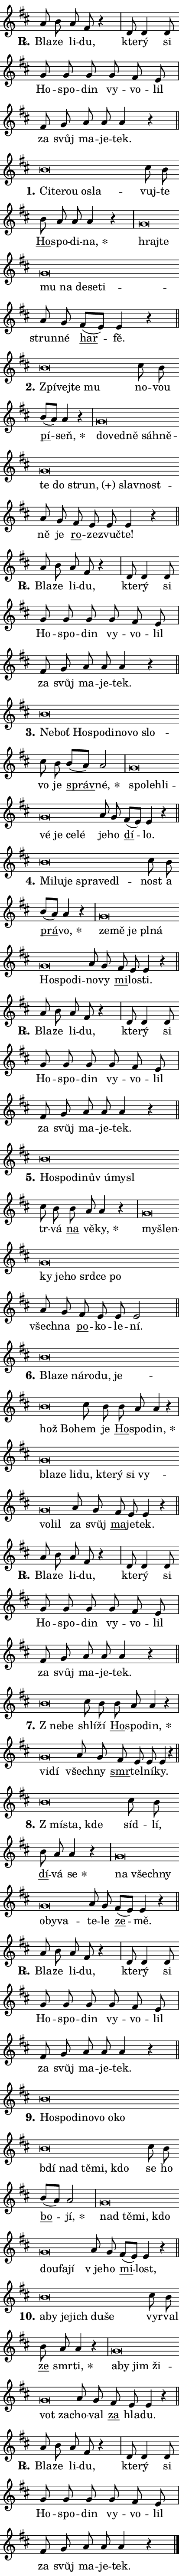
\version "2.22.1"
\header { tagline = "" }
\paper {
  indent = 0\cm
  top-margin = 0\cm
  right-margin = 0\cm
  bottom-margin = 0\cm
  left-margin = 0\cm
  paper-width = 7\cm
  page-breaking = #ly:one-page-breaking
  system-system-spacing.basic-distance = #11
  score-system-spacing.basic-distance = #11
  ragged-last = ##f
}


%% Author: Thomas Morley
%% https://lists.gnu.org/archive/html/lilypond-user/2020-05/msg00002.html
#(define (line-position grob)
"Returns position of @var[grob} in current system:
   @code{'start}, if at first time-step
   @code{'end}, if at last time-step
   @code{'middle} otherwise
"
  (let* ((col (ly:item-get-column grob))
         (ln (ly:grob-object col 'left-neighbor))
         (rn (ly:grob-object col 'right-neighbor))
         (col-to-check-left (if (ly:grob? ln) ln col))
         (col-to-check-right (if (ly:grob? rn) rn col))
         (break-dir-left
           (and
             (ly:grob-property col-to-check-left 'non-musical #f)
             (ly:item-break-dir col-to-check-left)))
         (break-dir-right
           (and
             (ly:grob-property col-to-check-right 'non-musical #f)
             (ly:item-break-dir col-to-check-right))))
        (cond ((eqv? 1 break-dir-left) 'start)
              ((eqv? -1 break-dir-right) 'end)
              (else 'middle))))

#(define (tranparent-at-line-position vctor)
  (lambda (grob)
  "Relying on @code{line-position} select the relevant enry from @var{vctor}.
Used to determine transparency,"
    (case (line-position grob)
      ((end) (not (vector-ref vctor 0)))
      ((middle) (not (vector-ref vctor 1)))
      ((start) (not (vector-ref vctor 2))))))

noteHeadBreakVisibility =
#(define-music-function (break-visibility)(vector?)
"Makes @code{NoteHead}s transparent relying on @var{break-visibility}"
#{
  \override NoteHead.transparent =
    #(tranparent-at-line-position break-visibility)
#})

#(define delete-ledgers-for-transparent-note-heads
  (lambda (grob)
    "Reads whether a @code{NoteHead} is transparent.
If so this @code{NoteHead} is removed from @code{'note-heads} from
@var{grob}, which is supposed to be @code{LedgerLineSpanner}.
As a result ledgers are not printed for this @code{NoteHead}"
    (let* ((nhds-array (ly:grob-object grob 'note-heads))
           (nhds-list
             (if (ly:grob-array? nhds-array)
                 (ly:grob-array->list nhds-array)
                 '()))
           ;; Relies on the transparent-property being done before
           ;; Staff.LedgerLineSpanner.after-line-breaking is executed.
           ;; This is fragile ...
           (to-keep
             (remove
               (lambda (nhd)
                 (ly:grob-property nhd 'transparent #f))
               nhds-list)))
      ;; TODO find a better method to iterate over grob-arrays, similiar
      ;; to filter/remove etc for lists
      ;; For now rebuilt from scratch
      (set! (ly:grob-object grob 'note-heads)  '())
      (for-each
        (lambda (nhd)
          (ly:pointer-group-interface::add-grob grob 'note-heads nhd))
        to-keep))))

hideNotes = {
  \noteHeadBreakVisibility #begin-of-line-visible
}
unHideNotes = {
  \noteHeadBreakVisibility #all-visible
}

% work-around for resetting accidentals
% https://lilypond.org/doc/v2.23/Documentation/notation/displaying-rhythms#unmetered-music
cadenzaMeasure = {
  \cadenzaOff
  \partial 1024 s1024
  \cadenzaOn
}

#(define-markup-command (accent layout props text) (markup?)
  "Underline accented syllable"
  (interpret-markup layout props
    #{\markup \override #'(offset . 4.3) \underline { #text }#}))

responsum = \markup \concat {
  "R" \hspace #-1.05 \path #0.1 #'((moveto 0 0.07) (lineto 0.9 0.8)) \hspace #0.05 "."
}

\layout {
    \context {
        \Staff
        \remove "Time_signature_engraver"
        \override LedgerLineSpanner.after-line-breaking = #delete-ledgers-for-transparent-note-heads
    }
    \context {
        \Voice {
            \override NoteHead.output-attributes = #'((class . "notehead"))
            \override Hairpin.height = #0.55
        }
    }
    \context {
        \Lyrics {
            \override StanzaNumber.output-attributes = #'((class . "stanzanumber"))
            \override LyricSpace.minimum-distance = #0.9
            \override LyricText.font-name = #"TeX Gyre Schola"
            \override LyricText.font-size = 1
            \override StanzaNumber.font-name = #"TeX Gyre Schola Bold"
            \override StanzaNumber.font-size = 1
        }
    }
}

% magnetic-lyrics.ily
%
%   written by
%     Jean Abou Samra <jean@abou-samra.fr>
%     Werner Lemberg <wl@gnu.org>
%
%   adapted by
%     Jiri Hon <jiri.hon@gmail.com>
%
% Version 2022-Apr-15

% https://www.mail-archive.com/lilypond-user@gnu.org/msg149350.html

#(define (Left_hyphen_pointer_engraver context)
   "Collect syllable-hyphen-syllable occurrences in lyrics and store
them in properties.  This engraver only looks to the left.  For
example, if the lyrics input is @code{foo -- bar}, it does the
following.

@itemize @bullet
@item
Set the @code{text} property of the @code{LyricHyphen} grob between
@q{foo} and @q{bar} to @code{foo}.

@item
Set the @code{left-hyphen} property of the @code{LyricText} grob with
text @q{foo} to the @code{LyricHyphen} grob between @q{foo} and
@q{bar}.
@end itemize

Use this auxiliary engraver in combination with the
@code{lyric-@/text::@/apply-@/magnetic-@/offset!} hook."
   (let ((hyphen #f)
         (text #f))
     (make-engraver
      (acknowledgers
       ((lyric-syllable-interface engraver grob source-engraver)
        (set! text grob)))
      (end-acknowledgers
       ((lyric-hyphen-interface engraver grob source-engraver)
        ;(when (not (grob::has-interface grob 'lyric-space-interface))
          (set! hyphen grob)));)
      ((stop-translation-timestep engraver)
       (when (and text hyphen)
         (ly:grob-set-object! text 'left-hyphen hyphen))
       (set! text #f)
       (set! hyphen #f)))))

#(define (lyric-text::apply-magnetic-offset! grob)
   "If the space between two syllables is less than the value in
property @code{LyricText@/.details@/.squash-threshold}, move the right
syllable to the left so that it gets concatenated with the left
syllable.

Use this function as a hook for
@code{LyricText@/.after-@/line-@/breaking} if the
@code{Left_@/hyphen_@/pointer_@/engraver} is active."
   (let ((hyphen (ly:grob-object grob 'left-hyphen #f)))
     (when hyphen
       (let ((left-text (ly:spanner-bound hyphen LEFT)))
         (when (grob::has-interface left-text 'lyric-syllable-interface)
           (let* ((common (ly:grob-common-refpoint grob left-text X))
                  (this-x-ext (ly:grob-extent grob common X))
                  (left-x-ext
                   (begin
                     ;; Trigger magnetism for left-text.
                     (ly:grob-property left-text 'after-line-breaking)
                     (ly:grob-extent left-text common X)))
                  ;; `delta` is the gap width between two syllables.
                  (delta (- (interval-start this-x-ext)
                            (interval-end left-x-ext)))
                  (details (ly:grob-property grob 'details))
                  (threshold (assoc-get 'squash-threshold details 0.2)))
             (when (< delta threshold)
               (let* (;; We have to manipulate the input text so that
                      ;; ligatures crossing syllable boundaries are not
                      ;; disabled.  For languages based on the Latin
                      ;; script this is essentially a beautification.
                      ;; However, for non-Western scripts it can be a
                      ;; necessity.
                      (lt (ly:grob-property left-text 'text))
                      (rt (ly:grob-property grob 'text))
                      (is-space (grob::has-interface hyphen 'lyric-space-interface))
                      (space (if is-space " " ""))
                      (space-markup (grob-interpret-markup grob " "))
                      (space-size (interval-length (ly:stencil-extent space-markup X)))
                      (extra-delta (if is-space space-size 0))
                      ;; Append new syllable.
                      (ltrt-space (if (and (string? lt) (string? rt))
                                (string-append lt space rt)
                                (make-concat-markup (list lt space rt))))
                      ;; Right-align `ltrt` to the right side.
                      (ltrt-space-markup (grob-interpret-markup
                               grob
                               (make-translate-markup
                                (cons (interval-length this-x-ext) 0)
                                (make-right-align-markup ltrt-space)))))
                 (begin
                   ;; Don't print `left-text`.
                   (ly:grob-set-property! left-text 'stencil #f)
                   ;; Set text and stencil (which holds all collected
                   ;; syllables so far) and shift it to the left.
                   (ly:grob-set-property! grob 'text ltrt-space)
                   (ly:grob-set-property! grob 'stencil ltrt-space-markup)
                   (ly:grob-translate-axis! grob (- (- delta extra-delta)) X))))))))))


#(define (lyric-hyphen::displace-bounds-first grob)
   ;; Make very sure this callback isn't triggered too early.
   (let ((left (ly:spanner-bound grob LEFT))
         (right (ly:spanner-bound grob RIGHT)))
     (ly:grob-property left 'after-line-breaking)
     (ly:grob-property right 'after-line-breaking)
     (ly:lyric-hyphen::print grob)))

squashThreshold = #0.4

\layout {
  \context {
    \Lyrics
    \consists #Left_hyphen_pointer_engraver
    \override LyricText.after-line-breaking =
      #lyric-text::apply-magnetic-offset!
    \override LyricHyphen.stencil = #lyric-hyphen::displace-bounds-first
    \override LyricText.details.squash-threshold = \squashThreshold
    \override LyricHyphen.minimum-distance = 0
    \override LyricHyphen.minimum-length = \squashThreshold
  }
}

squash = \override LyricText.details.squash-threshold = 9999
unSquash = \override LyricText.details.squash-threshold = \squashThreshold

left = \override LyricText.self-alignment-X = #LEFT
unLeft = \revert LyricText.self-alignment-X

starOffset = #(lambda (grob) 
                (let ((x_offset (ly:self-alignment-interface::aligned-on-x-parent grob)))
                  (if (= x_offset 0) 0 (+ x_offset 1.2))))

star = #(define-music-function (syllable)(string?)
"Append star separator at the end of a syllable"
#{
  \once \override LyricText.X-offset = #starOffset
  \lyricmode { \markup {
    #syllable
    \override #'((font-name . "TeX Gyre Schola Bold")) \hspace #0.2 \lower #0.65 \larger "*"
  } }
#})

starAccent = #(define-music-function (syllable)(string?)
"Append star separator at the end of a syllable and make accent"
#{
  \once \override LyricText.X-offset = #starOffset
  \lyricmode { \markup {
    \accent #syllable
    \override #'((font-name . "TeX Gyre Schola Bold")) \hspace #0.2 \lower #0.65 \larger "*"
  } }
#})

breath = #(define-music-function (syllable)(string?)
"Append breathing indicator at the end of a syllable"
#{
  \lyricmode { \markup { #syllable "+" } }
#})

optionalBreath = #(define-music-function (syllable)(string?)
"Append optional breathing indicator at the end of a syllable"
#{
  \lyricmode { \markup { #syllable "(+)" } }
#})


\score {
    <<
        \new Voice = "melody" { \cadenzaOn \key d \major \relative { a'8 b a fis r4 \cadenzaMeasure \bar "|" d8 d4 d8 \bar "" g g g \bar "" g fis e \cadenzaMeasure \bar "|" fis g a a a4 r \cadenzaMeasure \bar "||" \break }
\relative { b'\breve*1/16 \hideNotes \breve*1/16 \bar "" \breve*1/16 \bar "" \breve*1/16 \breve*1/16 \bar "" \unHideNotes cis8 b \bar "" b a a a4 r \cadenzaMeasure \bar "|" g\breve*1/16 \hideNotes \breve*1/16 \bar "" \breve*1/16 \bar "" \breve*1/16 \bar "" \breve*1/16 \bar "" \breve*1/16 \breve*1/16 \bar "" \unHideNotes a8 g \bar "" fis[( e)] e4 r \cadenzaMeasure \bar "||" \break }
\relative { b'\breve*1/16 \hideNotes \breve*1/16 \bar "" \breve*1/16 \breve*1/16 \bar "" \unHideNotes cis8 b \bar "" b[( a)] a4 r \cadenzaMeasure \bar "|" g\breve*1/16 \hideNotes \breve*1/16 \bar "" \breve*1/16 \bar "" \breve*1/16 \bar "" \breve*1/16 \bar "" \breve*1/16 \bar "" \breve*1/16 \bar "" \breve*1/16 \bar "" \breve*1/16 \breve*1/16 \bar "" \unHideNotes a8 g \bar "" fis e e e4 r \cadenzaMeasure \bar "||" \break }
\relative { a'8 b a fis r4 \cadenzaMeasure \bar "|" d8 d4 d8 \bar "" g g g \bar "" g fis e \cadenzaMeasure \bar "|" fis g a a a4 r \cadenzaMeasure \bar "||" \break }
\relative { b'\breve*1/16 \hideNotes \breve*1/16 \bar "" \breve*1/16 \bar "" \breve*1/16 \bar "" \breve*1/16 \bar "" \breve*1/16 \bar "" \breve*1/16 \breve*1/16 \bar "" \unHideNotes cis8 b \bar "" b[( a)] a2 \cadenzaMeasure \bar "|" g\breve*1/16 \hideNotes \breve*1/16 \bar "" \breve*1/16 \bar "" \breve*1/16 \bar "" \breve*1/16 \bar "" \breve*1/16 \breve*1/16 \bar "" \unHideNotes a8 g \bar "" fis[( e)] e4 r \cadenzaMeasure \bar "||" \break }
\relative { b'\breve*1/16 \hideNotes \breve*1/16 \bar "" \breve*1/16 \bar "" \breve*1/16 \bar "" \breve*1/16 \breve*1/16 \bar "" \unHideNotes cis8 b \bar "" b[( a)] a4 r \cadenzaMeasure \bar "|" g\breve*1/16 \hideNotes \breve*1/16 \bar "" \breve*1/16 \bar "" \breve*1/16 \bar "" \breve*1/16 \bar "" \breve*1/16 \bar "" \breve*1/16 \breve*1/16 \bar "" \unHideNotes a8 g \bar "" fis e e4 r \cadenzaMeasure \bar "||" \break }
\relative { a'8 b a fis r4 \cadenzaMeasure \bar "|" d8 d4 d8 \bar "" g g g \bar "" g fis e \cadenzaMeasure \bar "|" fis g a a a4 r \cadenzaMeasure \bar "||" \break }
\relative { b'\breve*1/16 \hideNotes \breve*1/16 \bar "" \breve*1/16 \bar "" \breve*1/16 \bar "" \breve*1/16 \bar "" \breve*1/16 \breve*1/16 \bar "" \unHideNotes cis8 b \bar "" b a a4 r \cadenzaMeasure \bar "|" g\breve*1/16 \hideNotes \breve*1/16 \bar "" \breve*1/16 \bar "" \breve*1/16 \bar "" \breve*1/16 \bar "" \breve*1/16 \bar "" \breve*1/16 \breve*1/16 \bar "" \unHideNotes a8 g \bar "" fis e e e2 \cadenzaMeasure \bar "||" \break }
\relative { b'\breve*1/16 \hideNotes \breve*1/16 \bar "" \breve*1/16 \bar "" \breve*1/16 \bar "" \breve*1/16 \bar "" \breve*1/16 \bar "" \breve*1/16 \breve*1/16 \bar "" \unHideNotes cis8 b \bar "" b a a4 r \cadenzaMeasure \bar "|" g\breve*1/16 \hideNotes \breve*1/16 \bar "" \breve*1/16 \bar "" \breve*1/16 \bar "" \breve*1/16 \bar "" \breve*1/16 \bar "" \breve*1/16 \bar "" \breve*1/16 \bar "" \breve*1/16 \breve*1/16 \bar "" \unHideNotes a8 g \bar "" fis e e4 r \cadenzaMeasure \bar "||" \break }
\relative { a'8 b a fis r4 \cadenzaMeasure \bar "|" d8 d4 d8 \bar "" g g g \bar "" g fis e \cadenzaMeasure \bar "|" fis g a a a4 r \cadenzaMeasure \bar "||" \break }
\relative { b'\breve*1/16 \hideNotes \breve*1/16 \bar "" \unHideNotes cis8 b \bar "" b a a4 r \cadenzaMeasure \bar "|" g\breve*1/16 \hideNotes \breve*1/16 \bar "" \unHideNotes a8 g \bar "" fis e e e4 r \cadenzaMeasure \bar "||" \break }
\relative { b'\breve*1/16 \hideNotes \breve*1/16 \breve*1/16 \bar "" \unHideNotes cis8 b \bar "" b a a4 r \cadenzaMeasure \bar "|" g\breve*1/16 \hideNotes \breve*1/16 \bar "" \breve*1/16 \bar "" \breve*1/16 \bar "" \breve*1/16 \breve*1/16 \bar "" \unHideNotes a8 g \bar "" fis[( e)] e4 r \cadenzaMeasure \bar "||" \break }
\relative { a'8 b a fis r4 \cadenzaMeasure \bar "|" d8 d4 d8 \bar "" g g g \bar "" g fis e \cadenzaMeasure \bar "|" fis g a a a4 r \cadenzaMeasure \bar "||" \break }
\relative { b'\breve*1/16 \hideNotes \breve*1/16 \bar "" \breve*1/16 \bar "" \breve*1/16 \bar "" \breve*1/16 \bar "" \breve*1/16 \bar "" \breve*1/16 \bar "" \breve*1/16 \bar "" \breve*1/16 \bar "" \breve*1/16 \bar "" \breve*1/16 \breve*1/16 \bar "" \unHideNotes cis8 b \bar "" b[( a)] a2 \cadenzaMeasure \bar "|" g\breve*1/16 \hideNotes \breve*1/16 \bar "" \breve*1/16 \bar "" \breve*1/16 \bar "" \breve*1/16 \bar "" \breve*1/16 \breve*1/16 \bar "" \unHideNotes a8 g \bar "" fis[( e)] e4 r \cadenzaMeasure \bar "||" \break }
\relative { b'\breve*1/16 \hideNotes \breve*1/16 \bar "" \breve*1/16 \bar "" \breve*1/16 \bar "" \breve*1/16 \breve*1/16 \bar "" \unHideNotes cis8 b \bar "" b a a4 r \cadenzaMeasure \bar "|" g\breve*1/16 \hideNotes \breve*1/16 \bar "" \breve*1/16 \bar "" \breve*1/16 \bar "" \breve*1/16 \breve*1/16 \bar "" \unHideNotes a8 g \bar "" fis e e4 r \cadenzaMeasure \bar "||" \break }
\relative { a'8 b a fis r4 \cadenzaMeasure \bar "|" d8 d4 d8 \bar "" g g g \bar "" g fis e \cadenzaMeasure \bar "|" fis g a a a4 r \cadenzaMeasure \bar "||" \break } \bar "|." }
        \new Lyrics \lyricsto "melody" { \lyricmode { \set stanza = \responsum
Bla -- ze li -- du, kte -- rý si Ho -- spo -- din vy -- vo -- lil za svůj ma -- je -- tek.
\set stanza = "1."
\left Ci -- \squash te -- rou o -- sla -- \unLeft \unSquash vuj -- te \markup \accent Ho -- spo -- di -- \star na, \left hraj -- \squash te mu na de -- se -- ti -- \unLeft \unSquash strun -- né \markup \accent har -- fě.
\set stanza = "2."
\left Zpí -- \squash vej -- te mu \unLeft \unSquash no -- vou \markup \accent pí -- \star seň, \left do -- \squash ved -- ně sáh -- ně -- te do \optionalBreath strun, slav -- nost -- \unLeft \unSquash ně je \markup \accent ro -- ze -- zvuč -- te!
\set stanza = \responsum
Bla -- ze li -- du, kte -- rý si Ho -- spo -- din vy -- vo -- lil za svůj ma -- je -- tek.
\set stanza = "3."
\left Ne -- \squash boť Ho -- spo -- di -- no -- vo slo -- \unLeft \unSquash vo je \markup \accent správ -- \star né, \left spo -- \squash leh -- li -- vé je ce -- lé \unLeft \unSquash je -- ho \markup \accent dí -- lo.
\set stanza = "4."
\left Mi -- \squash lu -- je spra -- ve -- dl -- \unLeft \unSquash nost a \markup \accent prá -- \star vo, \left ze -- \squash mě je pl -- ná Ho -- spo -- di -- \unLeft \unSquash no -- vy \markup \accent mi -- lo -- sti.
\set stanza = \responsum
Bla -- ze li -- du, kte -- rý si Ho -- spo -- din vy -- vo -- lil za svůj ma -- je -- tek.
\set stanza = "5."
\left Ho -- \squash spo -- di -- nův ú -- my -- sl \unLeft \unSquash tr -- vá \markup \accent na vě -- \star ky, \left my -- \squash šlen -- ky je -- ho srd -- ce po \unLeft \unSquash všech -- na \markup \accent po -- ko -- le -- ní.
\set stanza = "6."
\left Bla -- \squash ze ná -- ro -- du, je -- hož Bo -- \unLeft \unSquash hem je \markup \accent Ho -- spo -- \star din, \left bla -- \squash ze li -- du, kte -- rý si vy -- vo -- lil \unLeft \unSquash za svůj \markup \accent ma -- je -- tek.
\set stanza = \responsum
Bla -- ze li -- du, kte -- rý si Ho -- spo -- din vy -- vo -- lil za svůj ma -- je -- tek.
\set stanza = "7."
\left "Z ne" -- \squash be \unLeft \unSquash shlí -- ží \markup \accent Ho -- spo -- \star din, \left vi -- \squash dí \unLeft \unSquash všech -- ny \markup \accent smr -- tel -- ní -- ky.
\set stanza = "8."
\left "Z mí" -- \squash sta, kde \unLeft \unSquash síd -- lí, \markup \accent dí -- vá \star se \left na \squash všech -- ny o -- by -- va -- \unLeft \unSquash te -- le \markup \accent ze -- mě.
\set stanza = \responsum
Bla -- ze li -- du, kte -- rý si Ho -- spo -- din vy -- vo -- lil za svůj ma -- je -- tek.
\set stanza = "9."
\left Ho -- \squash spo -- di -- no -- vo o -- ko bdí nad tě -- mi, kdo \unLeft \unSquash se ho \markup \accent bo -- \star jí, \left nad \squash tě -- mi, kdo dou -- fa -- jí \unLeft \unSquash "v je" -- ho \markup \accent mi -- lost,
\set stanza = "10."
\left a -- \squash by je -- jich du -- še \unLeft \unSquash vy -- rval \markup \accent ze smr -- \star ti, \left a -- \squash by jim ži -- vot za -- \unLeft \unSquash cho -- val \markup \accent za hla -- du.
\set stanza = \responsum
Bla -- ze li -- du, kte -- rý si Ho -- spo -- din vy -- vo -- lil za svůj ma -- je -- tek. } }
    >>
    \layout {}
}
